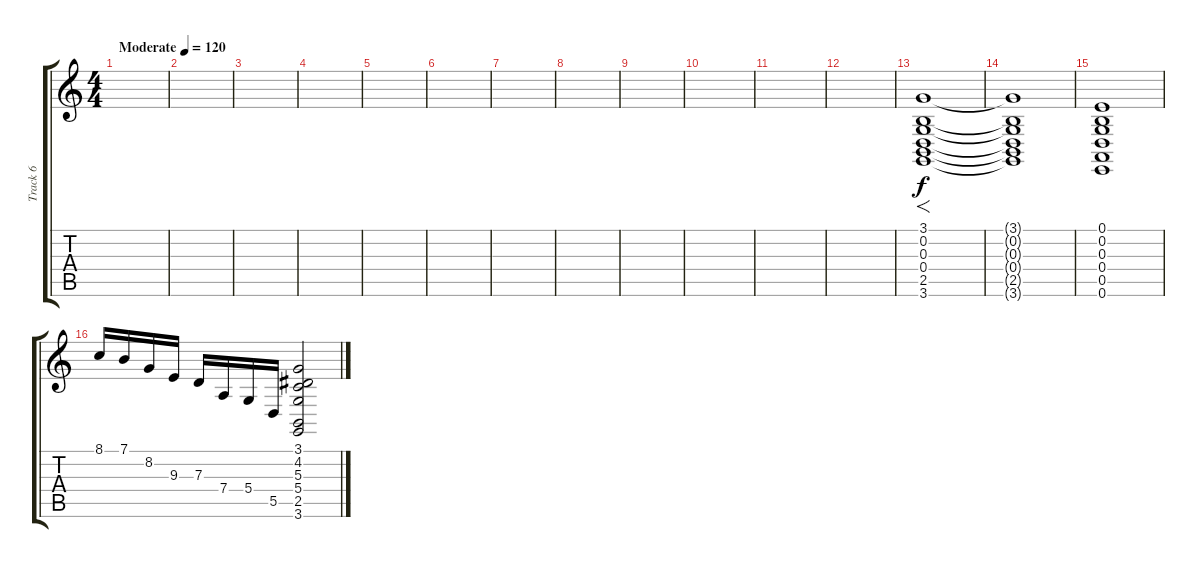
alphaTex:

\track ("Track 6" "Track 6") {instrument lead1square}
\staff {score tabs}
\tuning (E4 B3 G3 D3 A2 E2) {hide}
\ts (4 4)
\tempo (120 "Moderate")
\clef g2
\ks c
|
|
|
|
|
|
|
|
|
|
|
|
(3.1 0.2 0.3 0.4 2.5 3.6).1{f} |
(3.1{t} 0.2{t} 0.3{t} 0.4{t} 2.5{t} 3.6{t}).1 |
(0.1 0.2 0.3 0.4 0.5 0.6).1 |
8.1.16 7.1.16 8.2.16 9.3.16 7.3.16 7.4.16 5.4.16 5.5.16 (3.1 4.2 5.3 5.4 2.5 3.6).2
